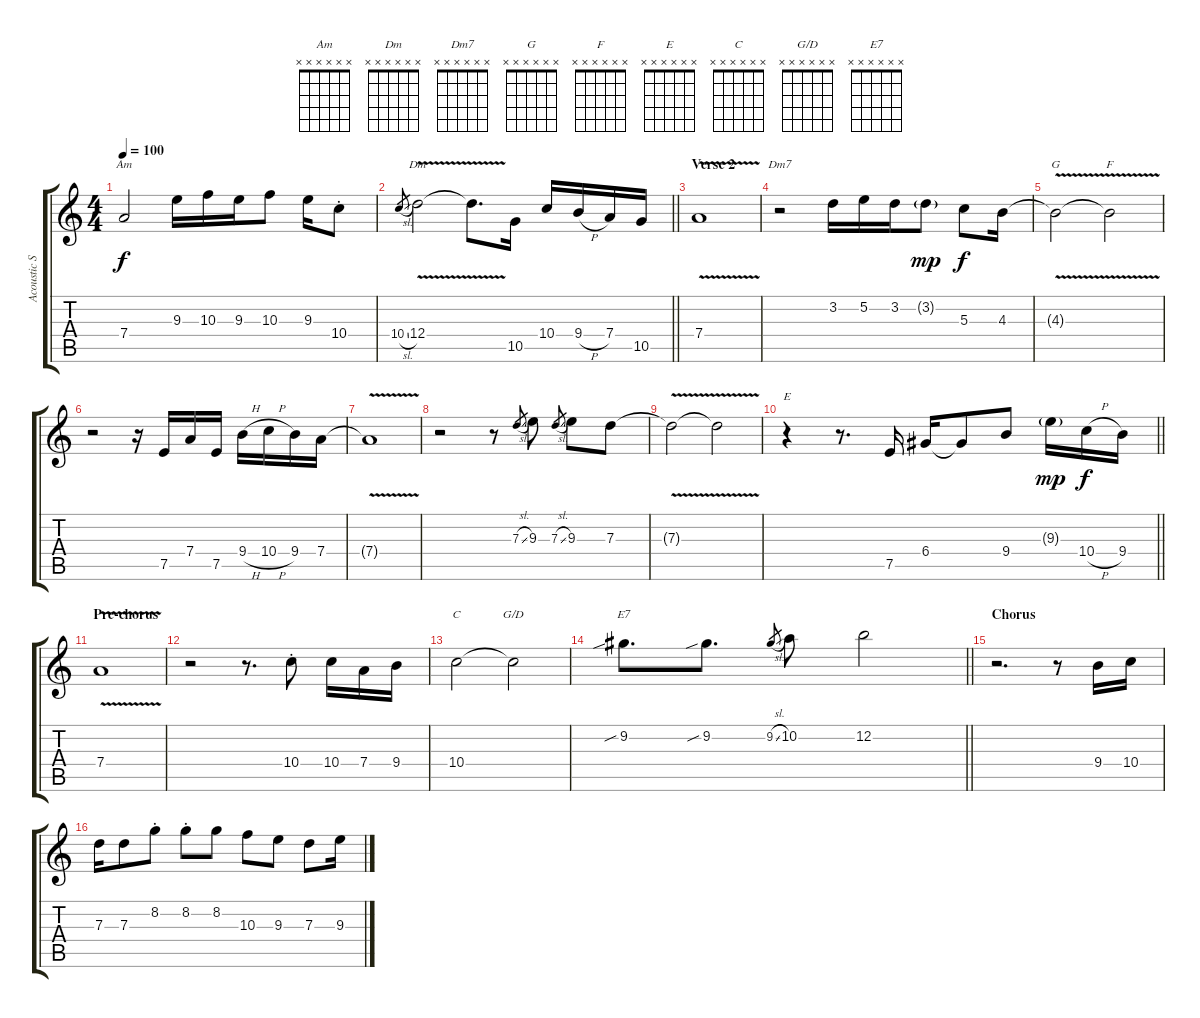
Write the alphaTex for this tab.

\track ("Acoustic Steel Guitar" "Acoustic S") {instrument acousticguitarsteel}
\staff {score tabs}
\tuning (E4 B3 G3 D3 A2 E2) {hide}
\chord ("Am" x x x x x x)
\chord ("Dm" x x x x x x)
\chord ("Dm7" x x x x x x)
\chord ("G" x x x x x x)
\chord ("F" x x x x x x)
\chord ("E" x x x x x x)
\chord ("C" x x x x x x)
\chord ("G/D" x x x x x x)
\chord ("E7" x x x x x x)
\ts (4 4)
\tempo 100
\clef g2
\ks c
7.4{t}.2{ch "Am" dy f} 9.3.16 10.3.16 9.3.16 10.3.8 9.3.16 10.4{st}.8 |
\barLineRight lightlight
10.4{sl}.8{gr} 12.4{v}.2{ch "Dm"} 12.4{t}.8{d} 10.5.16 10.4.16 9.4{h}.16 7.4.16 10.5.16 |
\section ("" "Verse 2")
7.4{v}.1 |
r.2{ch "Dm7"} 3.2.16 5.2.16 3.2.16 3.2{g}.8{dy mp} 5.3.8{dy f} 4.3.16 |
4.3{v t}.2{ch "G"} 4.3{t}.2{ch "F"} |
r.2 r.16 7.5.16 7.4.16 7.5.16 9.4{h}.16 10.4{h}.16 9.4.16 7.4.16 |
7.4{v t}.1 |
r.2 r.8 7.3{sl}.8{gr} 9.3.8 7.3{sl}.8{gr} 9.3.8 7.3.8 |
7.3{v t}.2 7.3{t}.2 |
\barLineRight lightlight
r.4{ch "E"} r.8{d} 7.5.16 6.4.16 6.4{t}.8 9.4.8 9.3{g}.16{dy mp} 10.4{h}.16{dy f} 9.4.16 |
\section ("" "Pre-chorus")
7.4{v}.1 |
r.2 r.8{d} 10.4{st}.8 10.4.16 7.4.16 9.4.16 |
10.4.2{ch "C"} 10.4{t}.2{ch "G/D"} |
\barLineRight lightlight
9.2{sib}.8{d ch "E7"} 9.2{sib}.8{d} 9.2{sl}.8{gr} 10.2.8 12.2.2 |
\section ("" "Chorus")
r.2{d} r.8 9.4.16 10.4.16 |
7.3.16 7.3.8 8.2{st}.8 8.2{st}.8 8.2.8 10.3.8 9.3.8 7.3.8 9.3.16
